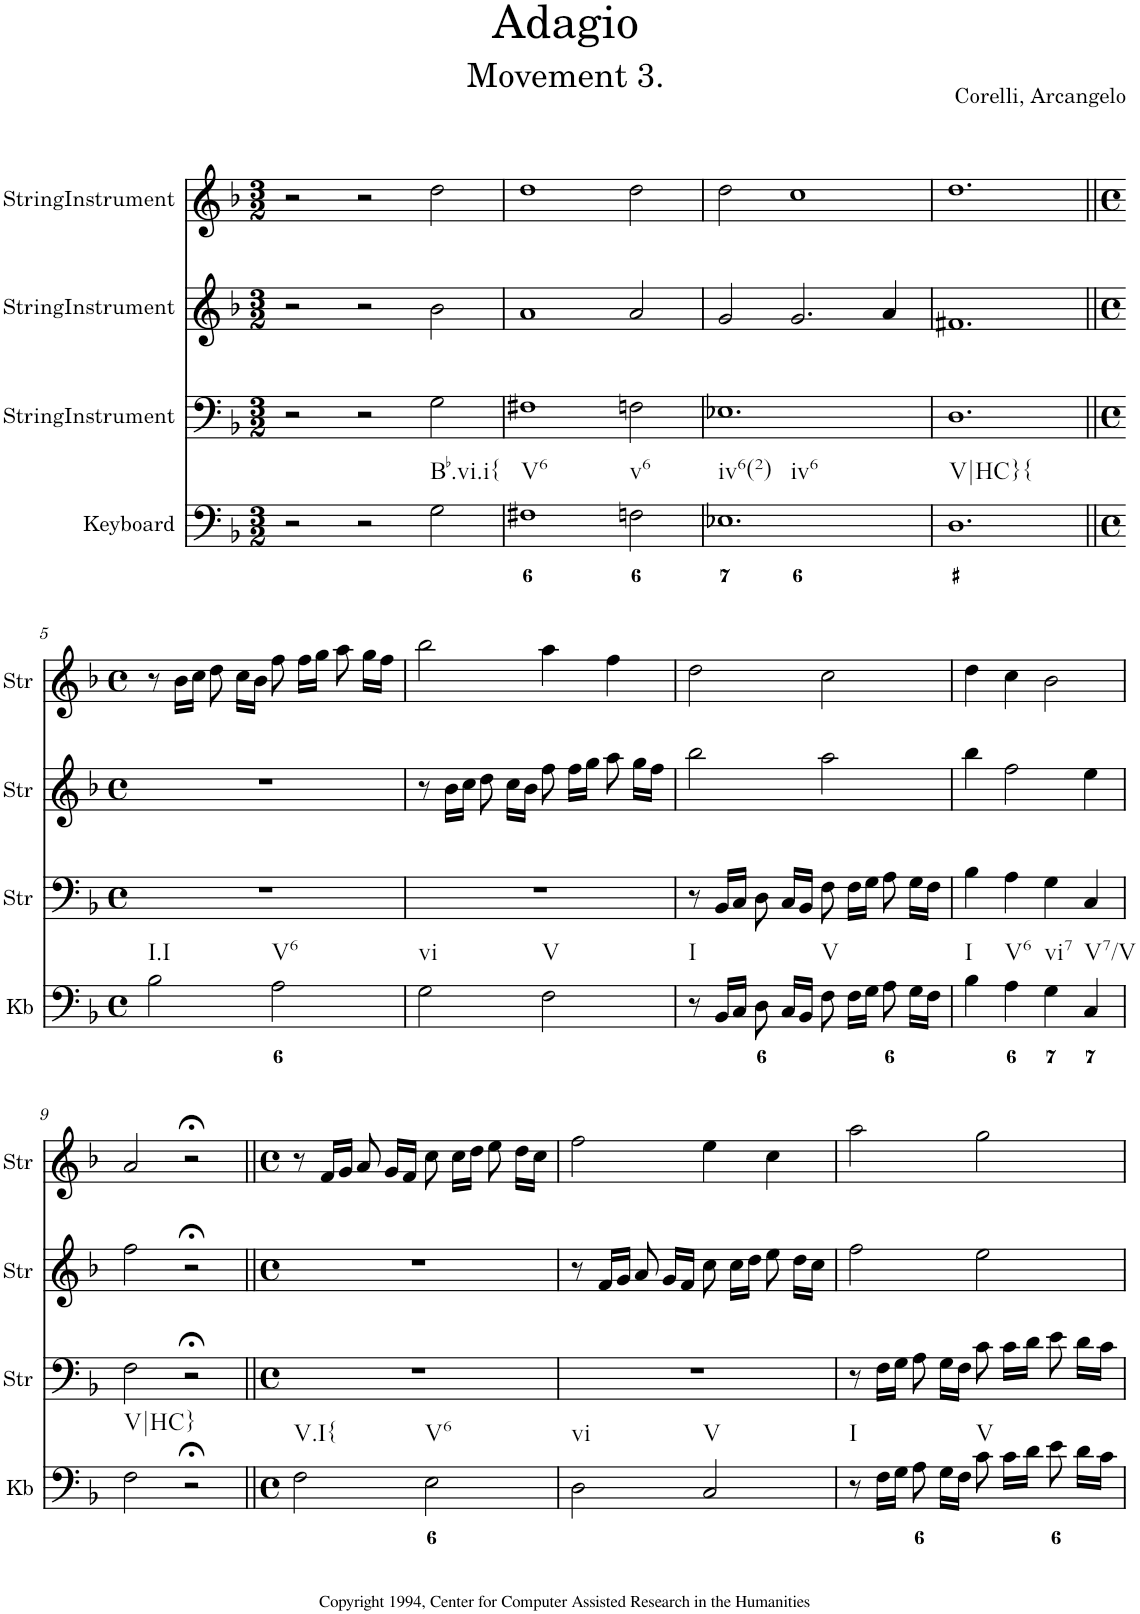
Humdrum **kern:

**kern	**kern	**kern	**kern
*part4	*part3	*part2	*part1
*staff4	*staff3	*staff2	*staff1
*I"Keyboard	*I"StringInstrument	*I"StringInstrument	*I"StringInstrument
*I'Kb	*I'Str	*I'Str	*I'Str
*clefF4	*clefF4	*clefG2	*clefG2
*k[b-]	*k[b-]	*k[b-]	*k[b-]
*M3/2	*M3/2	*M3/2	*M3/2
=1	=1	=1	=1
2r	2r	2r	2r
2r	2r	2r	2r
!LO:TX:b:t=Bb.vi.i{	!	!	!
2G\	2G\	2b-\	2dd\
=2	=2	=2	=2
!LO:TX:b:t=V6	!	!	!
1F#X	1F#X	1a	1dd
!LO:TX:b:t=v6	!	!	!
2Fn\	2Fn\	2a/	2dd\
=3	=3	=3	=3
!LO:TX:b:t=iv6(2)	!	!	!
!LO:TX:b:t=iv6	!	!	!
1.E-X	1.E-X	2g/	2dd\
.	.	2.g/	1cc
.	.	4a/	.
=4	=4	=4	=4
!LO:TX:b:t=V|HC}{	!	!	!
1.D	1.D	1.f#X	1.dd
!!LO:LB:g=z
=5||	=5||	=5||	=5||
*M4/4	*M4/4	*M4/4	*M4/4
*met(c)	*met(c)	*met(c)	*met(c)
!LO:TX:b:t=I.I	!	!	!
2B-\	1r	1r	8r
.	.	.	16b-\LL
.	.	.	16cc\JJ
.	.	.	8dd\
.	.	.	16cc\LL
.	.	.	16b-\JJ
!LO:TX:b:t=V6	!	!	!
2A\	.	.	8ff\
.	.	.	16ff\LL
.	.	.	16gg\JJ
.	.	.	8aa\
.	.	.	16gg\LL
.	.	.	16ff\JJ
=6	=6	=6	=6
!LO:TX:b:t=vi	!	!	!
2G\	1r	8r	2bb-\
.	.	16b-\LL	.
.	.	16cc\JJ	.
.	.	8dd\	.
.	.	16cc\LL	.
.	.	16b-\JJ	.
!LO:TX:b:t=V	!	!	!
2F\	.	8ff\	4aa\
.	.	16ff\LL	.
.	.	16gg\JJ	.
.	.	8aa\	4ff\
.	.	16gg\LL	.
.	.	16ff\JJ	.
=7	=7	=7	=7
!LO:TX:b:t=I	!	!	!
8r	8r	2bb-\	2dd\
16BB-/LL	16BB-/LL	.	.
16C/JJ	16C/JJ	.	.
8D\	8D\	.	.
16C/LL	16C/LL	.	.
16BB-/JJ	16BB-/JJ	.	.
!LO:TX:b:t=V	!	!	!
8F\	8F\	2aa\	2cc\
16F\LL	16F\LL	.	.
16G\JJ	16G\JJ	.	.
8A\	8A\	.	.
16G\LL	16G\LL	.	.
16F\JJ	16F\JJ	.	.
=8	=8	=8	=8
!LO:TX:b:t=I	!	!	!
4B-\	4B-\	4bb-\	4dd\
!LO:TX:b:t=V6	!	!	!
4A\	4A\	2ff\	4cc\
!LO:TX:b:t=vi7	!	!	!
4G\	4G\	.	2b-\
!LO:TX:b:t=V7/V	!	!	!
4C/	4C/	4ee\	.
!!LO:LB:g=z
=9	=9	=9	=9
!LO:TX:b:t=V|HC}	!	!	!
2F\	2F\	2ff\	2a/
2r;<	2r;<	2r;<	2r;<
=10||	=10||	=10||	=10||
*M4/4	*M4/4	*M4/4	*M4/4
*met(c)	*met(c)	*met(c)	*met(c)
!LO:TX:b:t=V.I{	!	!	!
2F\	1r	1r	8r
.	.	.	16f/LL
.	.	.	16g/JJ
.	.	.	8a/
.	.	.	16g/LL
.	.	.	16f/JJ
!LO:TX:b:t=V6	!	!	!
2E\	.	.	8cc\
.	.	.	16cc\LL
.	.	.	16dd\JJ
.	.	.	8ee\
.	.	.	16dd\LL
.	.	.	16cc\JJ
=11	=11	=11	=11
!LO:TX:b:t=vi	!	!	!
2D\	1r	8r	2ff\
.	.	16f/LL	.
.	.	16g/JJ	.
.	.	8a/	.
.	.	16g/LL	.
.	.	16f/JJ	.
!LO:TX:b:t=V	!	!	!
2C/	.	8cc\	4ee\
.	.	16cc\LL	.
.	.	16dd\JJ	.
.	.	8ee\	4cc\
.	.	16dd\LL	.
.	.	16cc\JJ	.
=12	=12	=12	=12
!LO:TX:b:t=I	!	!	!
8r	8r	2ff\	2aa\
16F\LL	16F\LL	.	.
16G\JJ	16G\JJ	.	.
8A\	8A\	.	.
16G\LL	16G\LL	.	.
16F\JJ	16F\JJ	.	.
!LO:TX:b:t=V	!	!	!
8c\	8c\	2ee\	2gg\
16c\LL	16c\LL	.	.
16d\JJ	16d\JJ	.	.
8e\	8e\	.	.
16d\LL	16d\LL	.	.
16c\JJ	16c\JJ	.	.
=	=	=	=
*-	*-	*-	*-
